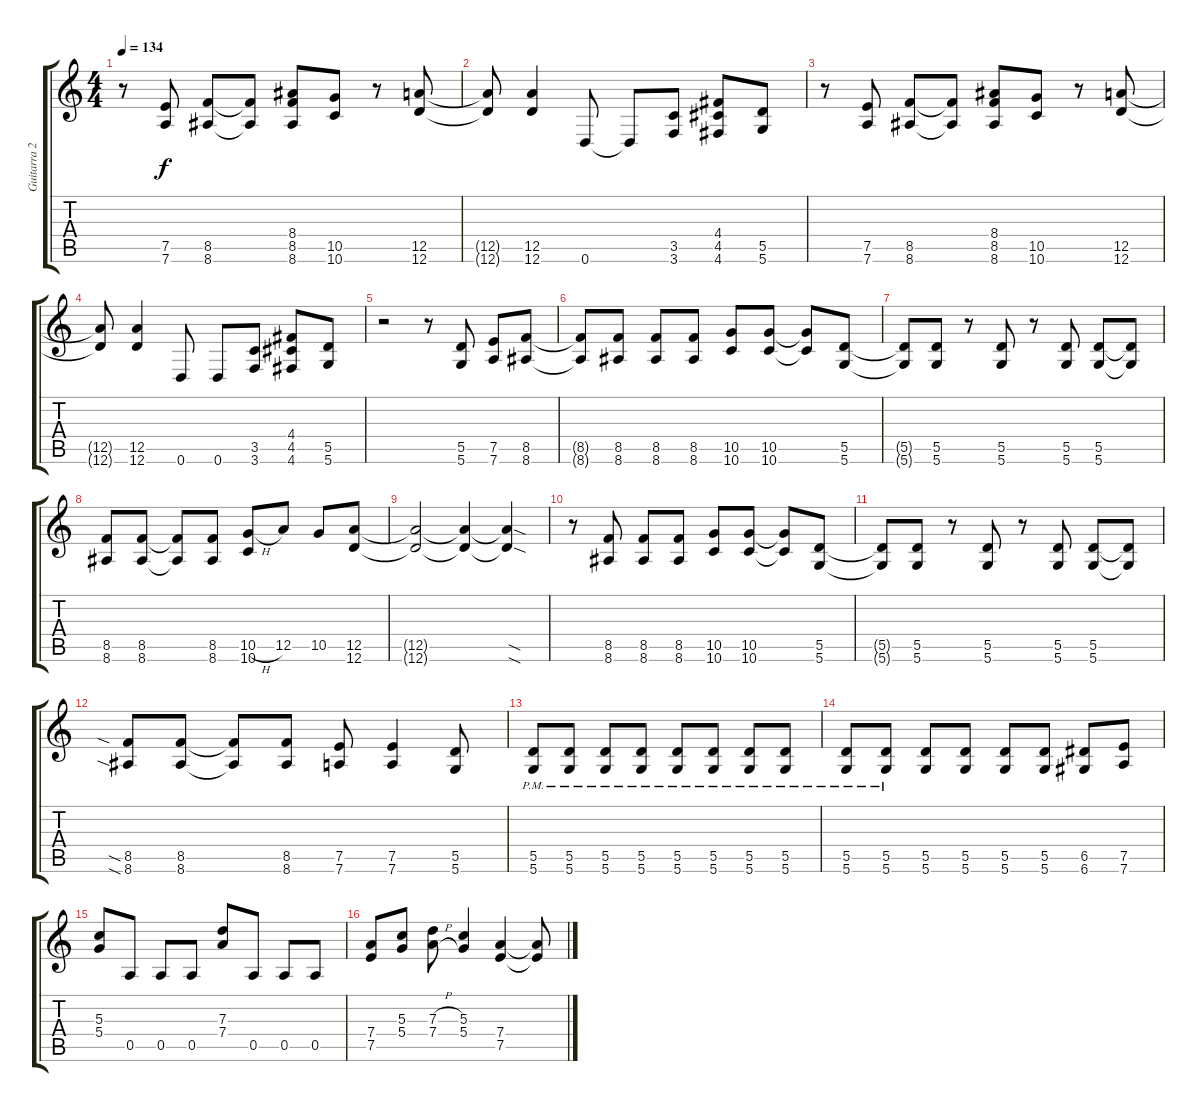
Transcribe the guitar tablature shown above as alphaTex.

\track ("Guitarra 2 [Brad Whitford]" "Guitarra 2") {instrument distortionguitar}
\staff {score tabs}
\tuning (E4 B3 G3 D3 A2 D2) {hide}
\ts (4 4)
\tempo 134
\clef g2
\ks c
r.8{dy f} (7.5 7.6).8 (8.5 8.6).8 (8.5{t} 8.6{t}).8 (8.4 8.5 8.6).8 (10.5 10.6).8 r.8 (12.5 12.6).8 |
(12.5{t} 12.6{t}).8 (12.5 12.6).4 0.6.8 0.6{t}.8 (3.5 3.6).8 (4.4 4.5 4.6).8 (5.5 5.6).8 |
r.8 (7.5 7.6).8 (8.5 8.6).8 (8.5{t} 8.6{t}).8 (8.4 8.5 8.6).8 (10.5 10.6).8 r.8 (12.5 12.6).8 |
(12.5{t} 12.6{t}).8 (12.5 12.6).4 0.6.8 0.6.8 (3.5 3.6).8 (4.4 4.5 4.6).8 (5.5 5.6).8 |
r.2 r.8 (5.5 5.6).8 (7.5 7.6).8 (8.5 8.6).8 |
(8.5{t} 8.6{t}).8 (8.5 8.6).8 (8.5 8.6).8 (8.5 8.6).8 (10.5 10.6).8 (10.5 10.6).8 (10.5{t} 10.6{t}).8 (5.5 5.6).8 |
(5.5{t} 5.6{t}).8 (5.5 5.6).8 r.8 (5.5 5.6).8 r.8 (5.5 5.6).8 (5.5 5.6).8 (5.5{t} 5.6{t}).8 |
(8.5 8.6).8 (8.5 8.6).8 (8.5{t} 8.6{t}).8 (8.5 8.6).8 (10.5{h} 10.6).8 12.5.8 10.5.8 (12.5 12.6).8 |
(12.5{t} 12.6{t}).2 (12.5{t} 12.6{t}).4 (12.5{sod t} 12.6{sod t}).4 |
r.8 (8.5 8.6).8 (8.5 8.6).8 (8.5 8.6).8 (10.5 10.6).8 (10.5 10.6).8 (10.5{t} 10.6{t}).8 (5.5 5.6).8 |
(5.5{t} 5.6{t}).8 (5.5 5.6).8 r.8 (5.5 5.6).8 r.8 (5.5 5.6).8 (5.5 5.6).8 (5.5{t} 5.6{t}).8 |
(8.5{sia} 8.6{sia}).8 (8.5 8.6).8 (8.5{t} 8.6{t}).8 (8.5 8.6).8 (7.5 7.6).8 (7.5 7.6).4 (5.5 5.6).8 |
(5.5{pm} 5.6{pm}).8 (5.5{pm} 5.6{pm}).8 (5.5{pm} 5.6{pm}).8 (5.5{pm} 5.6{pm}).8 (5.5{pm} 5.6{pm}).8 (5.5{pm} 5.6{pm}).8 (5.5{pm} 5.6{pm}).8 (5.5{pm} 5.6{pm}).8 |
(5.5{pm} 5.6{pm}).8 (5.5{pm} 5.6).8 (5.5 5.6).8 (5.5 5.6).8 (5.5 5.6).8 (5.5 5.6).8 (6.5 6.6).8 (7.5 7.6).8 |
(5.3 5.4).8 0.5.8 0.5.8 0.5.8 (7.3 7.4).8 0.5.8 0.5.8 0.5.8 |
(7.4 7.5).8 (5.3 5.4).8 (7.3{h} 7.4{h}).8 (5.3 5.4).4 (7.4 7.5).4 (7.4{t} 7.5{t}).8
